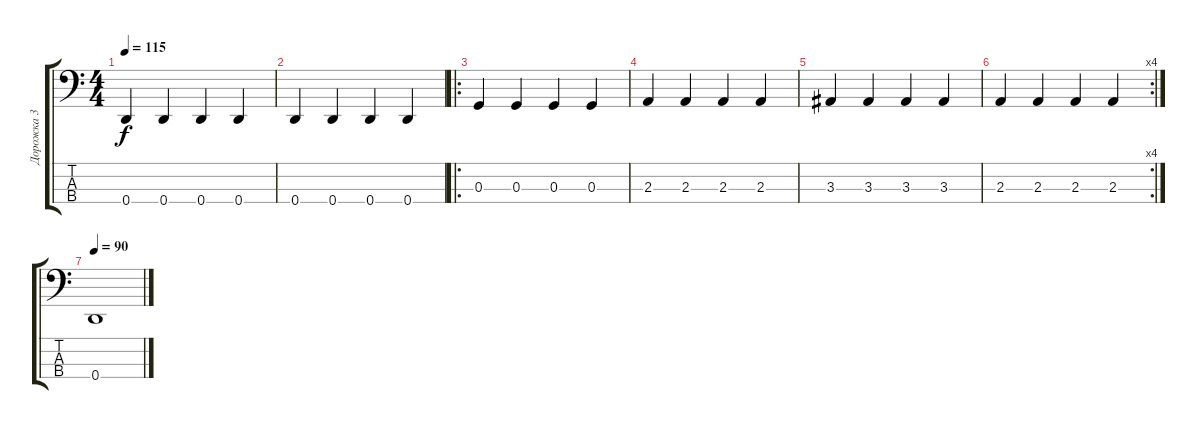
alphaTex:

\track ("Дорожка 3" "Дорожка 3") {instrument electricbassfinger}
\staff {score tabs}
\tuning (F2 C2 G1 D1) {hide}
\ts (4 4)
\tempo 115
\clef f4
\ks c
0.4.4{dy f} 0.4.4 0.4.4 0.4.4 |
0.4.4 0.4.4 0.4.4 0.4.4 |
\ro
0.3.4 0.3.4 0.3.4 0.3.4 |
2.3.4 2.3.4 2.3.4 2.3.4 |
3.3.4 3.3.4 3.3.4 3.3.4 |
\rc 4
2.3.4 2.3.4 2.3.4 2.3.4 |
\tempo 90
0.4.1
